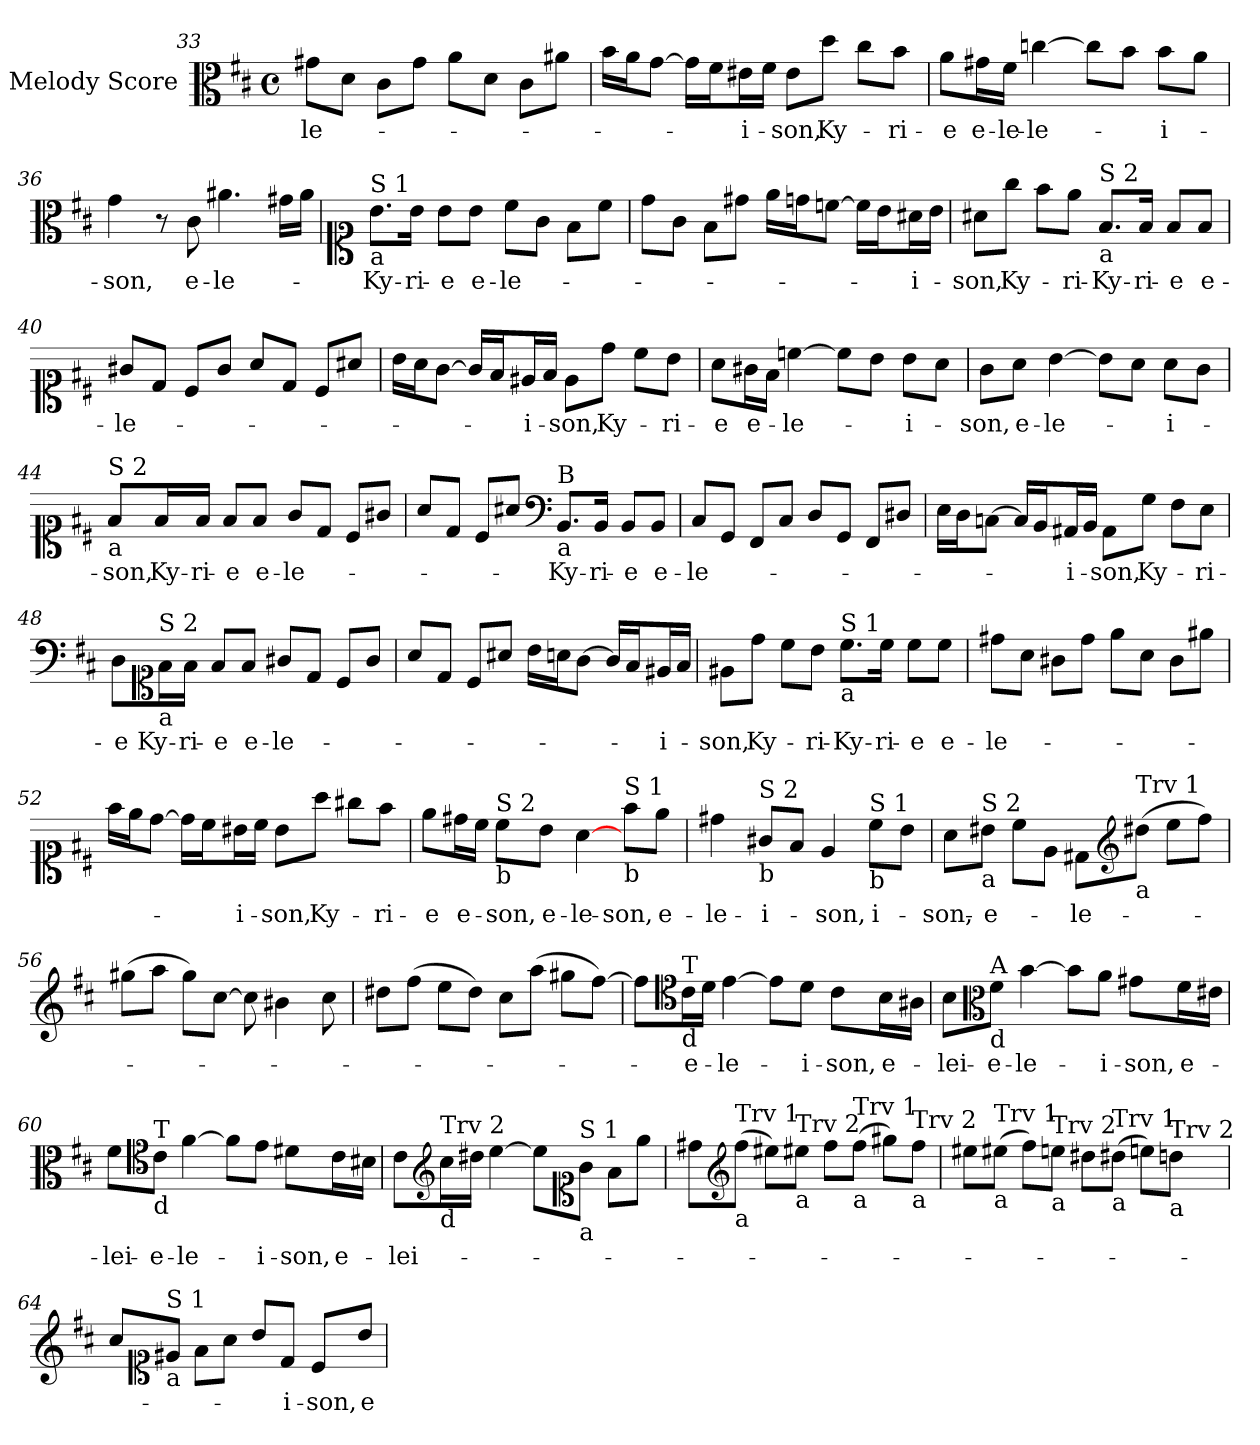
**kern	**text
*part1	*part1
*staff1	*staff1
*I"Melody Score	*
*clefC3	*
*k[f#c#]	*
*M4/4	*
*met(c)	*
=33	=33
!	!LO:LY:b
8g#X\L	-le-
8d\J	.
8c#\L	.
8g#\J	.
8a\L	.
8d\J	.
8c#\L	.
8a#X\J	.
=34	=34
16b\LL	.
16a\J	.
[8g\J	.
16g\LL]	.
16f#\J	.
!	!LO:LY:b
16e#X\L	-i-
16f#\JJ	.
!	!LO:LY:b
8e#\L	-son,
!	!LO:LY:b
8dd\J	Ky-
8cc#\L	.
!	!LO:LY:b
8b\J	-ri-
=35	=35
!	!LO:LY:b
8a\L	-e
!	!LO:LY:b
16g#X\L	e-
!	!LO:LY:b
16f#\JJ	-le-
!	!LO:LY:b
[4ccn\	-le-
8cc\L]	.
8b\J	.
!	!LO:LY:b
8b\L	-i-
8a\J	.
=36	=36
!	!LO:LY:b
4g\	-son,
8r	.
!	!LO:LY:b
8c#\	e-
!	!LO:LY:b
4.a#X\	-le-
16g#X\LL	.
16a#\JJ	.
=37	=37
*clefC1	*
!LO:TX:a:t=S 1	!
!LO:TX:b:t=a	!
!	!LO:LY:b
8.b\L	Ky-
!	!LO:LY:b
16b\Jk	-ri-
!	!LO:LY:b
8b\L	-e
!	!LO:LY:b
8b\J	e-
!	!LO:LY:b
8cc#\L	-le-
8g\J	.
8f#\L	.
8cc#\J	.
=38	=38
8dd\L	.
8g\J	.
8f#\L	.
8dd#X\J	.
16ee\LL	.
16ddn\J	.
[8ccn\J	.
16cc\LL]	.
16b\J	.
!	!LO:LY:b
16a#X\L	-i-
16b\JJ	.
=39	=39
!	!LO:LY:b
8a#X\L	-son,
!	!LO:LY:b
8gg\J	Ky-
8ff#\L	.
!	!LO:LY:b
8ee\J	-ri-
!LO:TX:a:t=S 2	!
!LO:TX:b:t=a	!
!	!LO:LY:b
8.f#/L	Ky-
!	!LO:LY:b
16f#/Jk	-ri-
!	!LO:LY:b
8f#/L	-e
!	!LO:LY:b
8f#/J	e-
=40	=40
!	!LO:LY:b
8g#X/L	-le-
8d/J	.
8c#/L	.
8g#/J	.
8a/L	.
8d/J	.
8c#/L	.
8a#X/J	.
=41	=41
16b\LL	.
16a\J	.
[8g\J	.
16g/LL]	.
16f#/J	.
!	!LO:LY:b
16e#X/L	-i-
16f#/JJ	.
!	!LO:LY:b
8e#\L	-son,
!	!LO:LY:b
8dd\J	Ky-
8cc#\L	.
!	!LO:LY:b
8b\J	-ri-
=42	=42
!	!LO:LY:b
8a\L	-e
!	!LO:LY:b
16g#X\L	e-
16f#\JJ	.
!	!LO:LY:b
[4ccn\	-le-
8cc\L]	.
8b\J	.
!	!LO:LY:b
8b\L	-i-
8a\J	.
=43	=43
!	!LO:LY:b
8g\L	-son,
!	!LO:LY:b
8a\J	e-
!	!LO:LY:b
[4b\	-le-
8b\L]	.
8a\J	.
!	!LO:LY:b
8a\L	-i-
8g\J	.
=44	=44
!LO:TX:a:t=S 2	!
!LO:TX:b:t=a	!
!	!LO:LY:b
8f#/L	-son,
!	!LO:LY:b
16f#/L	Ky-
!	!LO:LY:b
16f#/JJ	-ri-
!	!LO:LY:b
8f#/L	-e
!	!LO:LY:b
8f#/J	e-
!	!LO:LY:b
8g/L	-le-
8d/J	.
8c#/L	.
8g#X/J	.
=45	=45
8a/L	.
8d/J	.
8c#/L	.
8a#X/J	.
*clefF4	*
!LO:TX:a:t=B	!
!LO:TX:b:t=a	!
!	!LO:LY:b
8.BB/L	Ky-
!	!LO:LY:b
16BB/Jk	-ri-
!	!LO:LY:b
8BB/L	-e
!	!LO:LY:b
8BB/J	e-
=46	=46
!	!LO:LY:b
8C#/L	-le-
8GG/J	.
8FF#/L	.
8C#/J	.
8D/L	.
8GG/J	.
8FF#/L	.
8D#X/J	.
=47	=47
16E\LL	.
16D\J	.
[8Cn\J	.
16C/LL]	.
16BB/J	.
!	!LO:LY:b
16AA#X/L	-i-
16BB/JJ	.
!	!LO:LY:b
8AA#\L	-son,
!	!LO:LY:b
8G\J	Ky-
8F#\L	.
!	!LO:LY:b
8E\J	-ri-
=48	=48
!	!LO:LY:b
8D\L	-e
*clefC1	*
!LO:TX:a:t=S 2	!
!LO:TX:b:t=a	!
!	!LO:LY:b
16f#\L	Ky-
!	!LO:LY:b
16f#\JJ	-ri-
!	!LO:LY:b
8f#/L	-e
!	!LO:LY:b
8f#/J	e-
!	!LO:LY:b
8g#X/L	-le-
8d/J	.
8c#/L	.
8g#/J	.
=49	=49
8a/L	.
8d/J	.
8c#/L	.
8a#X/J	.
16b\LL	.
16an\J	.
[8g\J	.
16g/LL]	.
16f#/J	.
!	!LO:LY:b
16e#X/L	i-
16f#/JJ	.
=50	=50
!	!LO:LY:b
8e#X\L	-son,
!	!LO:LY:b
8dd\J	Ky-
8cc#\L	.
!	!LO:LY:b
8b\J	-ri-
!LO:TX:a:t=S 1	!
!LO:TX:b:t=a	!
!	!LO:LY:b
8.cc#\L	Ky-
!	!LO:LY:b
16cc#\Jk	-ri-
!	!LO:LY:b
8cc#\L	-e
!	!LO:LY:b
8cc#\J	e-
=51	=51
!	!LO:LY:b
8dd#X\L	-le-
8a\J	.
8g#X\L	.
8dd#\J	.
8ee\L	.
8a\J	.
8g#\L	.
8ee#X\J	.
=52	=52
16ff#\LL	.
16ee\J	.
[8dd\J	.
16dd\LL]	.
16cc#\J	.
!	!LO:LY:b
16b#X\L	-i-
16cc#\JJ	.
!	!LO:LY:b
8b#\L	-son,
!	!LO:LY:b
8aa\J	Ky-
8gg#X\L	.
!	!LO:LY:b
8ff#\J	-ri-
=53	=53
!	!LO:LY:b
8ee\L	-e
!	!LO:LY:b
16dd#X\L	e-
16cc#\JJ	.
!LO:TX:a:t=S 2	!
!LO:TX:b:t=b	!
!	!LO:LY:b
8cc#\L	-son,
!	!LO:LY:b
8b\J	e-
!	!LO:LY:b
[4a\	-le-
!LO:TX:a:t=S 1	!
!LO:TX:b:t=b	!
!	!LO:LY:b
8ff#\L	-son,
!	!LO:LY:b
8ee\J	e-
=54	=54
!	!LO:LY:b
4dd#X\	-le-
!LO:TX:a:t=S 2	!
!LO:TX:b:t=b	!
!	!LO:LY:b
8g#X/L	i-
8f#/J	.
!	!LO:LY:b
4e/	-son,
!LO:TX:a:t=S 1	!
!LO:TX:b:t=b	!
!	!LO:LY:b
8cc#\L	-i-
8b\J	.
=55	=55
!	!LO:LY:b
8a\L	-son,-
!LO:TX:a:t=S 2	!
!LO:TX:b:t=a	!
!	!LO:LY:b
8b#X\J	e-
8cc#\L	.
8e\J	.
!	!LO:LY:b
8d#X\L	-le-
*clefG2	*
!LO:TX:a:t=Trv 1	!
!LO:TX:b:t=a	!
(8dd#X\J	.
8ee\L	.
8ff#\J)	.
=56	=56
(8gg#X\L	.
8aa\J	.
8gg#\L)	.
[8cc#\J	.
8cc#\]	.
4b#X\	.
8cc#\	.
=57	=57
8dd#X\L	.
(8ff#\J	.
8ee\L	.
8dd#\J)	.
8cc#\L	.
(8aa\J	.
8gg#X\L	.
[8ff#\J)	.
=58	=58
8ff#\L]	.
*clefC4	*
!LO:TX:a:t=T	!
!LO:TX:b:t=d	!
!	!LO:LY:b
16c#\L	e-
16d\JJ	.
!	!LO:LY:b
[4e\	-le-
8e\L]	.
!	!LO:LY:b
8d\J	-i-
!	!LO:LY:b
8c#\L	-son,
!	!LO:LY:b
16B\L	e-
16A#X\JJ	.
=59	=59
!	!LO:LY:b
8B\L	-lei-
*clefC3	*
!LO:TX:a:t=A	!
!LO:TX:b:t=d	!
!	!LO:LY:b
8f#\J	e-
!	!LO:LY:b
[4b\	-le-
8b\L]	.
!	!LO:LY:b
8a\J	-i-
!	!LO:LY:b
8g#X\L	-son,
!	!LO:LY:b
16f#\L	e-
16e#X\JJ	.
=60	=60
!	!LO:LY:b
8f#\L	-lei-
*clefC4	*
!LO:TX:a:t=T	!
!LO:TX:b:t=d	!
!	!LO:LY:b
8c#\J	e-
!	!LO:LY:b
[4f#\	-le-
8f#\L]	.
!	!LO:LY:b
8e\J	-i-
!	!LO:LY:b
8d#X\L	-son,
!	!LO:LY:b
16c#\L	e-
16B#X\JJ	.
=61	=61
!	!LO:LY:b
8c#\L	-lei-
*clefG2	*
!LO:TX:a:t=Trv 2	!
!LO:TX:b:t=d	!
16cc#\L	.
16dd#X\JJ	.
[4ee\	.
8ee\L]	.
*clefC1	*
!LO:TX:a:t=S 1	!
!LO:TX:b:t=a	!
8g\J	.
8f#\L	.
8ee\J	.
=62	=62
8dd#X\L	.
*clefG2	*
!LO:TX:a:t=Trv 1	!
!LO:TX:b:t=a	!
(8ff#\J	.
8ee#X\L)	.
!LO:TX:a:t=Trv 2	!
!LO:TX:b:t=a	!
8ee#X\J	.
8ff#\L	.
!LO:TX:a:t=Trv 1	!
!LO:TX:b:t=a	!
(8ff#\J	.
8gg#\L)	.
!LO:TX:a:t=Trv 2	!
!LO:TX:b:t=a	!
8ff#\J	.
=63	=63
8ee#X\L	.
!LO:TX:a:t=Trv 1	!
!LO:TX:b:t=a	!
(8ee#X\J	.
8ff#\L)	.
!LO:TX:a:t=Trv 2	!
!LO:TX:b:t=a	!
8een\J	.
8dd#X\L	.
!LO:TX:a:t=Trv 1	!
!LO:TX:b:t=a	!
(8dd#X\J	.
8een\L)	.
!LO:TX:a:t=Trv 2	!
!LO:TX:b:t=a	!
8ddn\J	.
=64	=64
8cc#/L	.
*clefC1	*
!LO:TX:a:t=S 1	!
!LO:TX:b:t=a	!
8e#X/J	.
8f#\L	.
8a\J	.
8b/L	.
!	!LO:LY:b
8d/J	-i-
!	!LO:LY:b
8c#/L	-son,
!	!LO:LY:b
8b/J	e-
=	=
*-	*-
